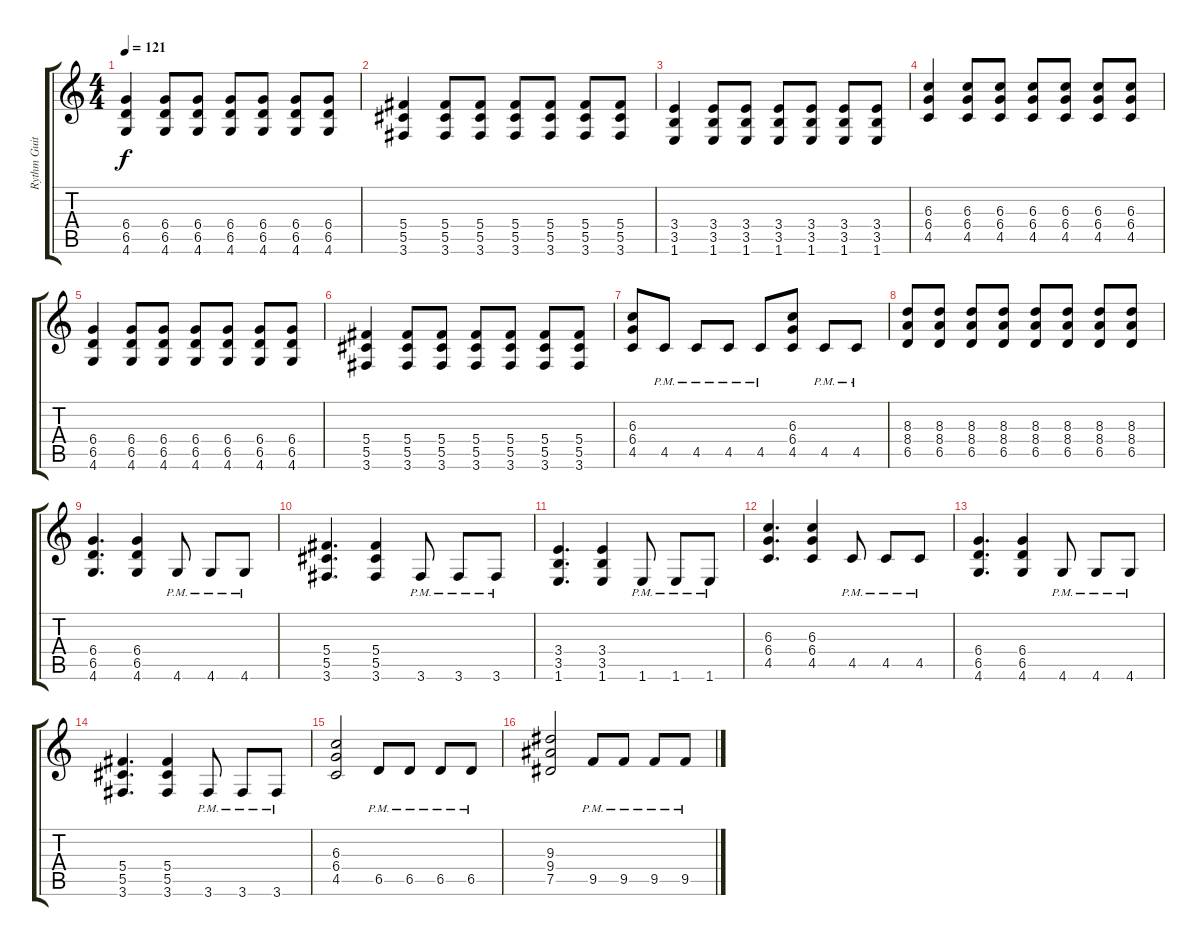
\track ("Rythm Guitar" "Rythm Guit") {instrument overdrivenguitar}
\staff {score tabs}
\tuning (Eb4 Bb3 Gb3 Db3 Ab2 Eb2) {hide}
\ts (4 4)
\tempo 121
\clef g2
\ks c
(6.4 6.5 4.6).4{dy f} (6.4 6.5 4.6).8 (6.4 6.5 4.6).8 (6.4 6.5 4.6).8 (6.4 6.5 4.6).8 (6.4 6.5 4.6).8 (6.4 6.5 4.6).8 |
(5.4 5.5 3.6).4 (5.4 5.5 3.6).8 (5.4 5.5 3.6).8 (5.4 5.5 3.6).8 (5.4 5.5 3.6).8 (5.4 5.5 3.6).8 (5.4 5.5 3.6).8 |
(3.4 3.5 1.6).4 (3.4 3.5 1.6).8 (3.4 3.5 1.6).8 (3.4 3.5 1.6).8 (3.4 3.5 1.6).8 (3.4 3.5 1.6).8 (3.4 3.5 1.6).8 |
(6.3 6.4 4.5).4 (6.3 6.4 4.5).8 (6.3 6.4 4.5).8 (6.3 6.4 4.5).8 (6.3 6.4 4.5).8 (6.3 6.4 4.5).8 (6.3 6.4 4.5).8 |
(6.4 6.5 4.6).4 (6.4 6.5 4.6).8 (6.4 6.5 4.6).8 (6.4 6.5 4.6).8 (6.4 6.5 4.6).8 (6.4 6.5 4.6).8 (6.4 6.5 4.6).8 |
(5.4 5.5 3.6).4 (5.4 5.5 3.6).8 (5.4 5.5 3.6).8 (5.4 5.5 3.6).8 (5.4 5.5 3.6).8 (5.4 5.5 3.6).8 (5.4 5.5 3.6).8 |
(6.3 6.4 4.5).8 4.5{pm}.8 4.5{pm}.8 4.5{pm}.8 4.5{pm}.8 (6.3 6.4 4.5).8 4.5{pm}.8 4.5{pm}.8 |
(8.3 8.4 6.5).8 (8.3 8.4 6.5).8 (8.3 8.4 6.5).8 (8.3 8.4 6.5).8 (8.3 8.4 6.5).8 (8.3 8.4 6.5).8 (8.3 8.4 6.5).8 (8.3 8.4 6.5).8 |
(6.4 6.5 4.6).4{d} (6.4 6.5 4.6).4 4.6{pm}.8 4.6{pm}.8 4.6{pm}.8 |
(5.4 5.5 3.6).4{d} (5.4 5.5 3.6).4 3.6{pm}.8 3.6{pm}.8 3.6{pm}.8 |
(3.4 3.5 1.6).4{d} (3.4 3.5 1.6).4 1.6{pm}.8 1.6{pm}.8 1.6{pm}.8 |
(6.3 6.4 4.5).4{d} (6.3 6.4 4.5).4 4.5{pm}.8 4.5{pm}.8 4.5{pm}.8 |
(6.4 6.5 4.6).4{d} (6.4 6.5 4.6).4 4.6{pm}.8 4.6{pm}.8 4.6{pm}.8 |
(5.4 5.5 3.6).4{d} (5.4 5.5 3.6).4 3.6{pm}.8 3.6{pm}.8 3.6{pm}.8 |
(6.3 6.4 4.5).2 6.5{pm}.8 6.5{pm}.8 6.5{pm}.8 6.5{pm}.8 |
(9.3 9.4 7.5).2 9.5{pm}.8 9.5{pm}.8 9.5{pm}.8 9.5{pm}.8
